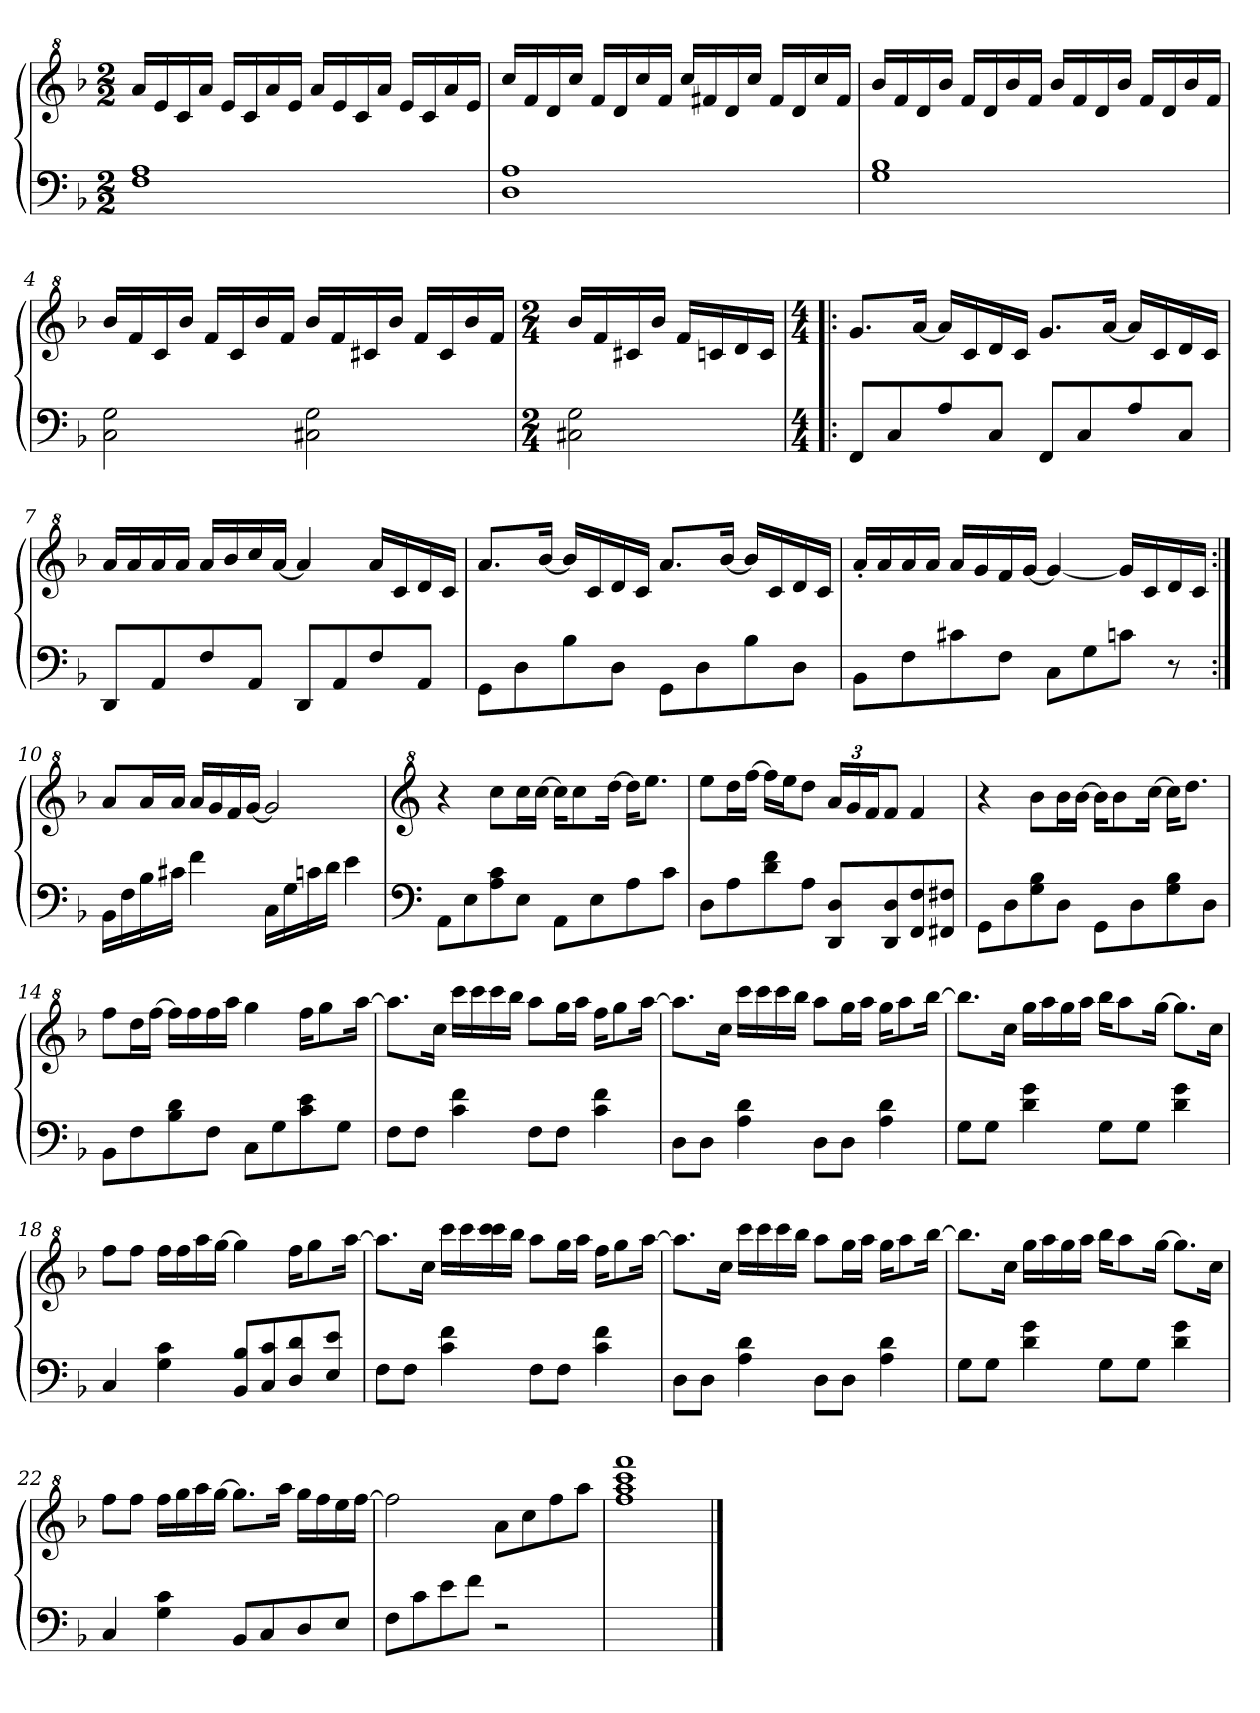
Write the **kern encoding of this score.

**kern	**kern
*part1	*part1
*staff2	*staff1
*clefF4	*clefG^2
*k[b-]	*k[b-]
*M2/2	*M2/2
*MM75	*MM75
=1	=1
1F 1A	16aa/LL
.	16ee/
.	16cc/
.	16aa/JJ
.	16ee/LL
.	16cc/
.	16aa/
.	16ee/JJ
.	16aa/LL
.	16ee/
.	16cc/
.	16aa/JJ
.	16ee/LL
.	16cc/
.	16aa/
.	16ee/JJ
=2	=2
*^	*
1A	1D	16ccc/LL
.	.	16ff/
.	.	16dd/
.	.	16ccc/JJ
.	.	16ff/LL
.	.	16dd/
.	.	16ccc/
.	.	16ff/JJ
.	.	16ccc/LL
.	.	16ff#X/
.	.	16dd/
.	.	16ccc/JJ
.	.	16ff#/LL
.	.	16dd/
.	.	16ccc/
.	.	16ff#/JJ
*v	*v	*
!!LO:LB:g=z
=3	=3
1G 1B-	16bb-/LL
.	16ff/
.	16dd/
.	16bb-/JJ
.	16ff/LL
.	16dd/
.	16bb-/
.	16ff/JJ
.	16bb-/LL
.	16ff/
.	16dd/
.	16bb-/JJ
.	16ff/LL
.	16dd/
.	16bb-/
.	16ff/JJ
=4	=4
2C\ 2G\	16bb-/LL
.	16ff/
.	16cc/
.	16bb-/JJ
.	16ff/LL
.	16cc/
.	16bb-/
.	16ff/JJ
2C#X\ 2G\	16bb-/LL
.	16ff/
.	16cc#X/
.	16bb-/JJ
.	16ff/LL
.	16cc#/
.	16bb-/
.	16ff/JJ
!!LO:LB:g=z
=5	=5
*M2/4	*M2/4
2C#X\ 2G\	16bb-/LL
.	16ff/
.	16cc#X/
.	16bb-/JJ
.	16ff/LL
.	16ccn/
.	16dd/
.	16cc/JJ
=6!|:	=6!|:
*M4/4	*M4/4
8FF/L	8.gg/L
8C/	.
.	[16aa/Jk
8A/	16aa/LL]
.	16cc/
8C/J	16dd/
.	16cc/JJ
8FF/L	8.gg/L
8C/	.
.	[16aa/Jk
8A/	16aa/LL]
.	16cc/
8C/J	16dd/
.	16cc/JJ
!!LO:LB:g=z
=7	=7
8DD/L	16aa/LL
.	16aa/
8AA/	16aa/
.	16aa/JJ
8F/	16aa/LL
.	16bb-/
8AA/J	16ccc/
.	[16aa/JJ
8DD/L	4aa/]
8AA/	.
8F/	16aa/LL
.	16cc/
8AA/J	16dd/
.	16cc/JJ
=8	=8
8GG\L	8.aa/L
8D\	.
.	[16bb-/Jk
8B-\	16bb-/LL]
.	16cc/
8D\J	16dd/
.	16cc/JJ
8GG\L	8.aa/L
8D\	.
.	[16bb-/Jk
8B-\	16bb-/LL]
.	16cc/
8D\J	16dd/
.	16cc/JJ
!!LO:LB:g=z
=9	=9
*^	*
8BB-\L	2ryy	16aa'/LL
.	.	16aa/
8F\	.	16aa/
.	.	16aa/JJ
8c#X\	.	16aa/LL
.	.	16gg/
8F\J	.	16ff/
.	.	[16gg/JJ
8ryy	8C\L	4gg/_
4rBBBByy	8G\	.
.	8cn\J	16gg/LL]
.	.	16cc/
8r	8ryy	16dd/
.	.	16cc/JJ
=10:|!	=10:|!	=10:|!
16BB-\LL	4ryy	8aa/L
16F\	.	.
16B-\	.	16aa/L
16c#X\JJ	.	16aa/JJ
16rBByy	4f\	16aa/LL
8.ryy	.	16gg/
.	.	16ff/
.	.	[16gg/JJ
16C\LL	2ryy	2gg/]
16G\	.	.
16cn\	.	.
16d\JJ	.	.
4e\	.	.
*v	*v	*
!!LO:PB:g=z
=11	=11
*clefF4	*clefG^2
8AA\L	4r
8E\	.
8A\ 8c\	8ccc\L
8E\J	16ccc\L
.	[16ccc\JJ
8AA\L	16ccc\KL]
.	8ccc\
8E\	.
.	[16ddd\Jk
8A\	16ddd\KL]
.	8.eee\J
8c\J	.
=12	=12
8D\L	8eee\L
8A\	16ddd\L
.	[16fff\JJ
8d\ 8f\	16fff\LL]
.	16eee\J
8A\J	8ddd\J
*	*Xbrackettup
8DD/ 8D/L	24aa/LL
.	24gg/
.	24ff/J
8DD/ 8D/	8ff/J
8FF/ 8F/	4ff/
8FF#X/ 8F#X/J	.
=13	=13
8GG\L	4r
8D\	.
8G\ 8B-\	8bb-\L
8D\J	16bb-\L
.	[16bb-\JJ
8GG\L	16bb-\KL]
.	8bb-\
8D\	.
.	[16ccc\Jk
8G\ 8B-\	16ccc\KL]
.	8.ddd\J
8D\J	.
!!LO:LB:g=z
=14	=14
8BB-\L	8fff\L
8F\	16ddd\L
.	[16fff\JJ
8B-\ 8d\	16fff\LL]
.	16fff\
8F\J	16fff\
.	16aaa\JJ
8C\L	4ggg\
8G\	.
8c\ 8e\	16fff\KL
.	8ggg\
8G\J	.
.	[16aaa\Jk
=15	=15
8F\L	8.aaa\L]
8F\J	.
.	16ccc\Jk
4c\ 4f\	16cccc\LL
.	16cccc\
.	16cccc\
.	16bbb-\JJ
8F\L	8aaa\L
8F\J	16ggg\L
.	16aaa\JJ
4c\ 4f\	16fff\KL
.	8ggg\
.	[16aaa\Jk
=16	=16
8D\L	8.aaa\L]
8D\J	.
.	16ccc\Jk
4A\ 4d\	16cccc\LL
.	16cccc\
.	16cccc\
.	16bbb-\JJ
8D\L	8aaa\L
8D\J	16ggg\L
.	16aaa\JJ
4A\ 4d\	16ggg\KL
.	8aaa\
.	[16bbb-\Jk
!!LO:LB:g=z
=17	=17
8G\L	8.bbb-\L]
8G\J	.
.	16ccc\Jk
4d\ 4g\	16ggg\LL
.	16aaa\
.	16ggg\
.	16aaa\JJ
8G\L	16bbb-\KL
.	8aaa\
8G\J	.
.	[16ggg\Jk
4d\ 4g\	8.ggg\L]
.	16ccc\Jk
=18	=18
4C/	8fff\L
.	8fff\J
4G\ 4c\	16fff\LL
.	16fff\
.	16aaa\
.	[16ggg\JJ
8BB-/ 8B-/L	4ggg\]
8C/ 8c/	.
8D/ 8d/	16fff\KL
.	8ggg\
8E/ 8e/J	.
.	[16aaa\Jk
=19	=19
8F\L	8.aaa\L]
8F\J	.
.	16ccc\Jk
4c\ 4f\	16cccc\LL
.	16cccc\
.	16cccc\ 16cccc\
.	16bbb-\JJ
8F\L	8aaa\L
8F\J	16ggg\L
.	16aaa\JJ
4c\ 4f\	16fff\KL
.	8ggg\
.	[16aaa\Jk
!!LO:LB:g=z
=20	=20
8D\L	8.aaa\L]
8D\J	.
.	16ccc\Jk
4A\ 4d\	16cccc\LL
.	16cccc\
.	16cccc\
.	16bbb-\JJ
8D\L	8aaa\L
8D\J	16ggg\L
.	16aaa\JJ
4A\ 4d\	16ggg\KL
.	8aaa\
.	[16bbb-\Jk
=21	=21
8G\L	8.bbb-\L]
8G\J	.
.	16ccc\Jk
4d\ 4g\	16ggg\LL
.	16aaa\
.	16ggg\
.	16aaa\JJ
8G\L	16bbb-\KL
.	8aaa\
8G\J	.
.	[16ggg\Jk
4d\ 4g\	8.ggg\L]
.	16ccc\Jk
!!LO:LB:g=z
=22	=22
4C/	8fff\L
.	8fff\J
4G\ 4c\	16fff\LL
.	16ggg\
.	16aaa\
.	[16ggg\JJ
8BB-/L	8.ggg\L]
8C/	.
.	16aaa\Jk
8D/	16ggg\LL
.	16fff\
8E/J	16eee\
.	[16fff\JJ
=23	=23
8F\L	2fff\]
8c\	.
8e\	.
8f\J	.
2r	8aa\L
.	8ccc\
.	8fff\
.	8aaa\J
=24	=24
*	*^
1ryy	1ffff	1fff 1aaa 1cccc
*	*v	*v
==	==
*-	*-
